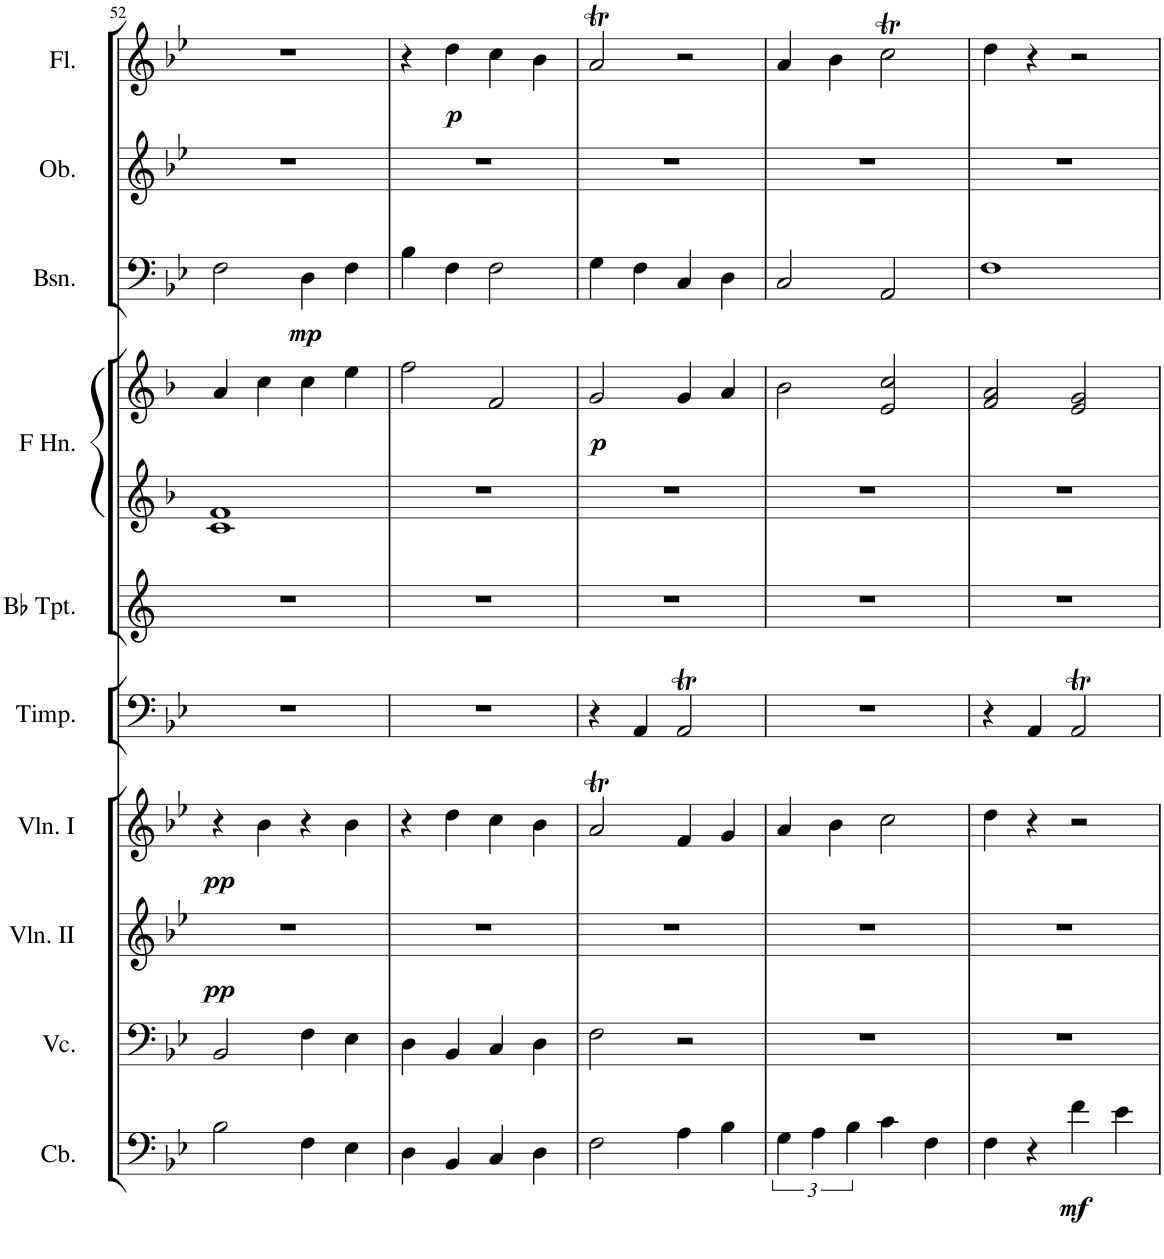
**kern	**dynam	**kern	**kern	**dynam	**kern	**dynam	**kern	**kern	**kern	**kern	**dynam	**kern	**dynam	**kern	**kern	**dynam
*part10	*part10	*part9	*part8	*part8	*part7	*part7	*part6	*part5	*part4	*part4	*part4	*part3	*part3	*part2	*part1	*part1
*staff11	*staff11	*staff10	*staff9	*staff9	*staff8	*staff8	*staff7	*staff6	*staff5	*staff4	*staff4/5	*staff3	*staff3	*staff2	*staff1	*staff1
*I"Contrabasses	*	*I"Violoncellos	*I"Violins II	*	*I"Violins I	*	*I"Timpani	*I"Trumpets in Bb	*I"Horns in F	*	*	*I"Bassoons	*	*I"Oboes	*I"Flutes	*
*I'Cb.	*	*I'Vc.	*I'Vln. II	*	*I'Vln. I	*	*I'Timp.	*	*	*	*	*I'Bsn.	*	*I'Ob.	*I'Fl.	*
!!LO:PB:g=z
*clefF4	*	*clefF4	*clefG2	*	*clefG2	*	*clefF4	*clefG2	*clefG2	*clefG2	*	*clefF4	*	*clefG2	*clefG2	*
*Trd7c12	*	*	*	*	*	*	*	*Trd1c2	*Trd4c7	*Trd4c7	*	*	*	*	*	*
*k[b-e-]	*	*k[b-e-]	*k[b-e-]	*	*k[b-e-]	*	*k[b-e-]	*k[]	*k[b-]	*k[b-]	*	*k[b-e-]	*	*k[b-e-]	*k[b-e-]	*
*M4/4	*	*M4/4	*M4/4	*	*M4/4	*	*M4/4	*M4/4	*M4/4	*M4/4	*	*M4/4	*	*M4/4	*M4/4	*
=52	=52	=52	=52	=52	=52	=52	=52	=52	=52	=52	=52	=52	=52	=52	=52	=52
!	!	!	!	!LO:DY:b	!	!LO:DY:b	!	!	!	!	!	!	!	!	!	!
2B-\	.	2BB-/	1r	pp	4r	pp	1r	1r	1c 1f	4a/	.	2F\	.	1r	1r	.
.	.	.	.	.	4b-\	.	.	.	.	4cc\	.	.	.	.	.	.
!	!	!	!	!	!	!	!	!	!	!	!	!	!LO:DY:b	!	!	!
4F\	.	4F\	.	.	4r	.	.	.	.	4cc\	.	4D\	mp	.	.	.
4E-\	.	4E-\	.	.	4b-\	.	.	.	.	4ee\	.	4F\	.	.	.	.
=53	=53	=53	=53	=53	=53	=53	=53	=53	=53	=53	=53	=53	=53	=53	=53	=53
4D\	.	4D\	1r	.	4r	.	1r	1r	1r	2ff\	.	4B-\	.	1r	4r	.
!	!	!	!	!	!	!	!	!	!	!	!	!	!	!	!	!LO:DY:b
4BB-/	.	4BB-/	.	.	4dd\	.	.	.	.	.	.	4F\	.	.	4dd\	p
4C/	.	4C/	.	.	4cc\	.	.	.	.	2f/	.	2F\	.	.	4cc\	.
4D\	.	4D\	.	.	4b-\	.	.	.	.	.	.	.	.	.	4b-\	.
=54	=54	=54	=54	=54	=54	=54	=54	=54	=54	=54	=54	=54	=54	=54	=54	=54
!	!	!	!	!	!	!	!	!	!	!	!LO:DY:b	!	!	!	!	!
2F\	.	2F\	1r	.	2at/	.	4r	1r	1r	2g/	p	4G\	.	1r	2at/	.
.	.	.	.	.	.	.	4AA/	.	.	.	.	4F\	.	.	.	.
4A\	.	2r	.	.	4f/	.	2AAt/	.	.	4g/	.	4C/	.	.	2r	.
4B-\	.	.	.	.	4g/	.	.	.	.	4a/	.	4D\	.	.	.	.
=55	=55	=55	=55	=55	=55	=55	=55	=55	=55	=55	=55	=55	=55	=55	=55	=55
6G\	.	1r	1r	.	4a/	.	1r	1r	1r	2b-\	.	2C/	.	1r	4a/	.
6A\	.	.	.	.	.	.	.	.	.	.	.	.	.	.	.	.
.	.	.	.	.	4b-\	.	.	.	.	.	.	.	.	.	4b-\	.
6B-\	.	.	.	.	.	.	.	.	.	.	.	.	.	.	.	.
4c\	.	.	.	.	2cc\	.	.	.	.	2e/ 2cc/	.	2AA/	.	.	2ccT\	.
4F\	.	.	.	.	.	.	.	.	.	.	.	.	.	.	.	.
=56	=56	=56	=56	=56	=56	=56	=56	=56	=56	=56	=56	=56	=56	=56	=56	=56
4F\	.	1r	1r	.	4dd\	.	4r	1r	1r	2f/ 2a/	.	1F	.	1r	4dd\	.
4r	.	.	.	.	4r	.	4AA/	.	.	.	.	.	.	.	4r	.
!	!LO:DY:b	!	!	!	!	!	!	!	!	!	!	!	!	!	!	!
4f\	mf	.	.	.	2r	.	2AAt/	.	.	2e/ 2g/	.	.	.	.	2r	.
4e-\	.	.	.	.	.	.	.	.	.	.	.	.	.	.	.	.
=	=	=	=	=	=	=	=	=	=	=	=	=	=	=	=	=
*-	*-	*-	*-	*-	*-	*-	*-	*-	*-	*-	*-	*-	*-	*-	*-	*-
